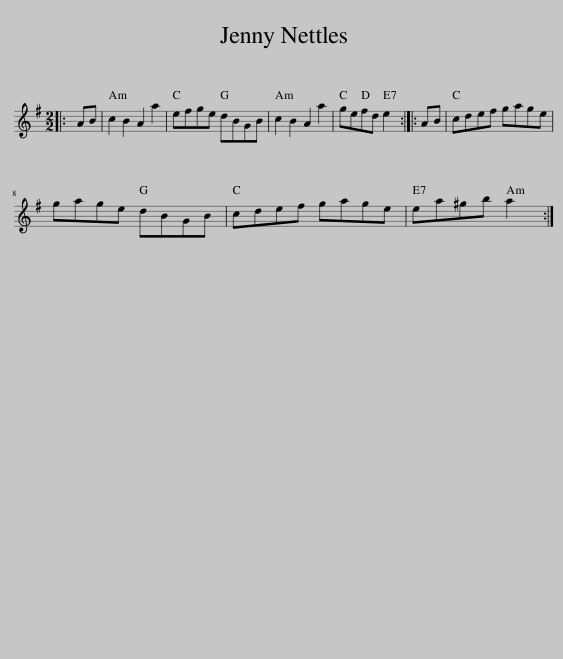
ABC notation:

X:1
L:1/8
M:2/2
I:linebreak $
K:G
V:1 treble
V:1
|: AB | c2 B2 A2 a2 | efge dBGB | c2 B2 A2 a2 | gefd e2 :: %5
 AB | cdef gage |$ gage dBGB | cdef gage | ea^gb a2 :| %10
